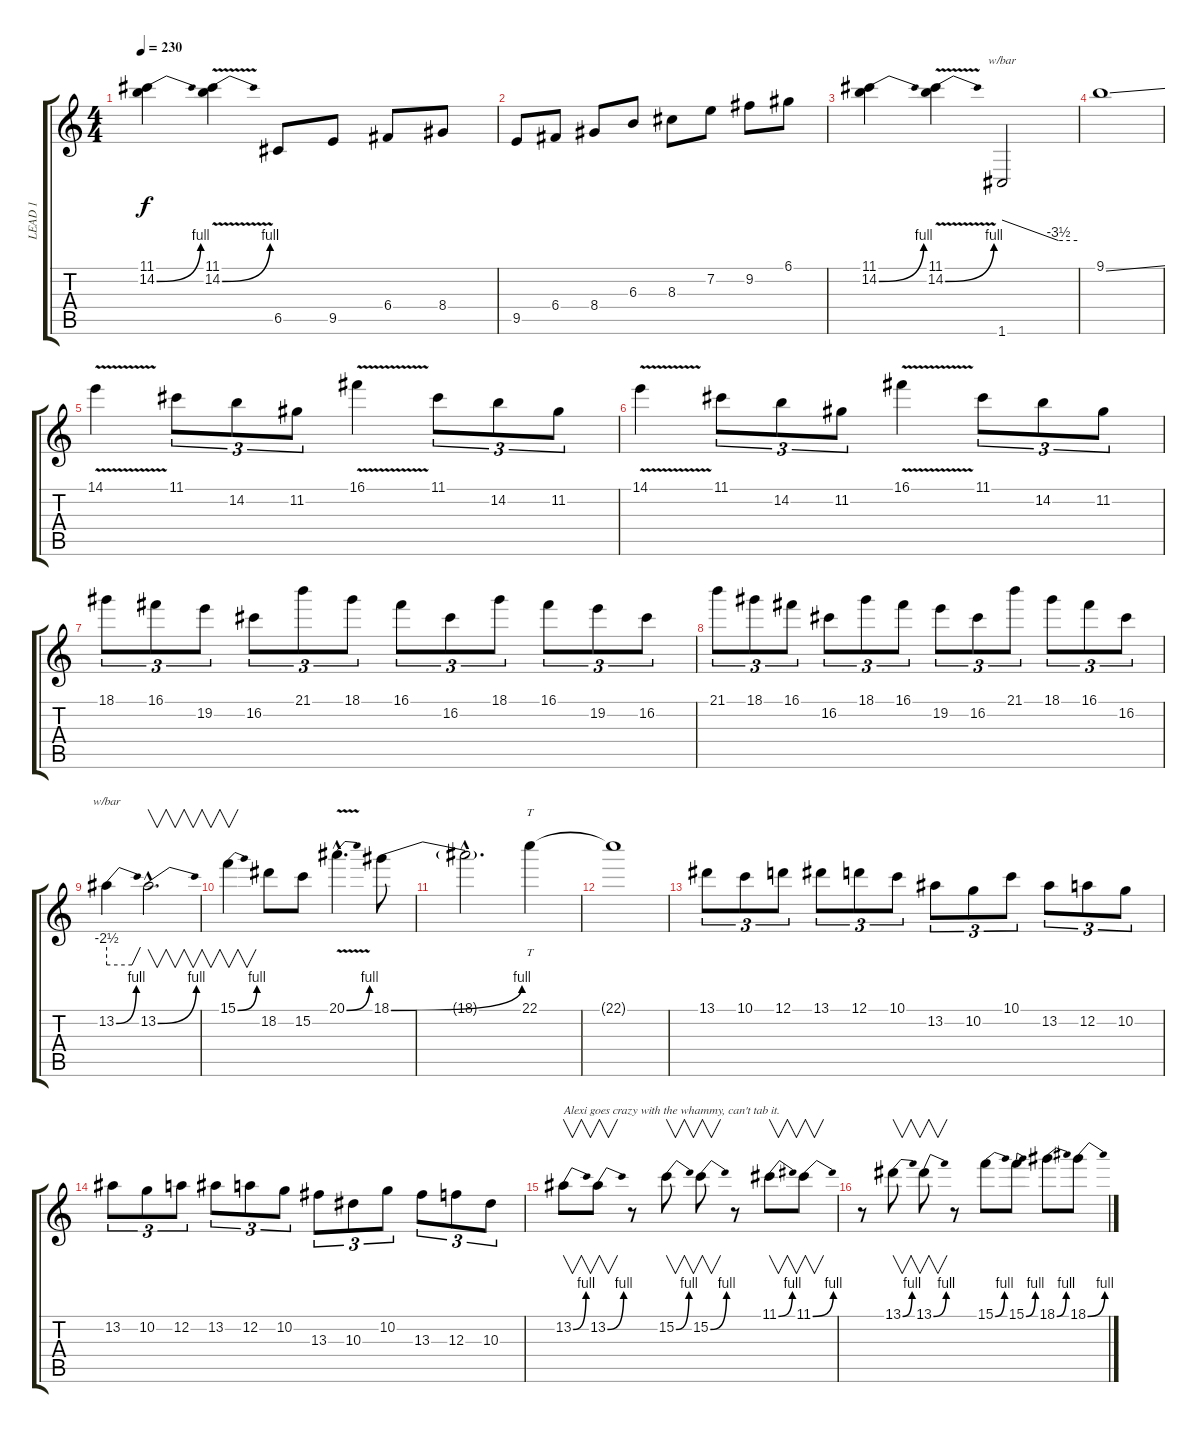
\track ("LEAD 1" "LEAD 1") {instrument distortionguitar}
\staff {score tabs}
\tuning (D4 A3 F3 C3 G2 C2) {hide}
\ts (4 4)
\tempo 230
\clef g2
\ks c
(11.1 14.2{be (bend 0 0 60 4)}).4{dy f} (11.1 14.2{be (bend 0 0 60 4) v}).4 6.5.8 9.5.8 6.4.8 8.4.8 |
9.5.8 6.4.8 8.4.8 6.3.8 8.3.8 7.2.8 9.2.8 6.1.8 |
(11.1 14.2{be (bend 0 0 60 4)}).4 (11.1 14.2{be (bend 0 0 60 4) v}).4 1.6.2{tbe (custom default 0 0 45 -14 60 -14)} |
9.1{ss}.1 |
14.1{v}.4 11.1.8{tu (3 2)} 14.2.8{tu (3 2)} 11.2.8{tu (3 2)} 16.1{v}.4 11.1.8{tu (3 2)} 14.2.8{tu (3 2)} 11.2.8{tu (3 2)} |
14.1{v}.4 11.1.8{tu (3 2)} 14.2.8{tu (3 2)} 11.2.8{tu (3 2)} 16.1{v}.4 11.1.8{tu (3 2)} 14.2.8{tu (3 2)} 11.2.8{tu (3 2)} |
18.1.8{tu (3 2)} 16.1.8{tu (3 2)} 19.2.8{tu (3 2)} 16.2.8{tu (3 2)} 21.1.8{tu (3 2)} 18.1.8{tu (3 2)} 16.1.8{tu (3 2)} 16.2.8{tu (3 2)} 18.1.8{tu (3 2)} 16.1.8{tu (3 2)} 19.2.8{tu (3 2)} 16.2.8{tu (3 2)} |
21.1.8{tu (3 2)} 18.1.8{tu (3 2)} 16.1.8{tu (3 2)} 16.2.8{tu (3 2)} 18.1.8{tu (3 2)} 16.1.8{tu (3 2)} 19.2.8{tu (3 2)} 16.2.8{tu (3 2)} 21.1.8{tu (3 2)} 18.1.8{tu (3 2)} 16.1.8{tu (3 2)} 16.2.8{tu (3 2)} |
13.2{be (bend 0 0 60 4)}.4{tbe (custom default 0 -10 45 -10 60 0)} 13.2{be (bend 0 0 60 4) hac}.2{v d} |
15.1{be (bend 0 0 60 4)}.4{v} 18.2.8 15.2.8 20.1{be (bend 0 0 60 4) v hac}.4{d} 18.1{be (bend 0 0 60 4)}.8 |
18.1{hac t}.2{d} 22.1.4{tt} |
22.1{t}.1 |
13.1.8{tu (3 2)} 10.1.8{tu (3 2)} 12.1.8{tu (3 2)} 13.1.8{tu (3 2)} 12.1.8{tu (3 2)} 10.1.8{tu (3 2)} 13.2.8{tu (3 2)} 10.2.8{tu (3 2)} 10.1.8{tu (3 2)} 13.2.8{tu (3 2)} 12.2.8{tu (3 2)} 10.2.8{tu (3 2)} |
13.2.8{tu (3 2)} 10.2.8{tu (3 2)} 12.2.8{tu (3 2)} 13.2.8{tu (3 2)} 12.2.8{tu (3 2)} 10.2.8{tu (3 2)} 13.3.8{tu (3 2)} 10.3.8{tu (3 2)} 10.2.8{tu (3 2)} 13.3.8{tu (3 2)} 12.3.8{tu (3 2)} 10.3.8{tu (3 2)} |
13.2{be (bend 0 0 60 4)}.8{v txt "Alexi goes crazy with the whammy, can't tab it. "} 13.2{be (bend 0 0 60 4)}.8{v} r.8 15.2{be (bend 0 0 60 4)}.8{v} 15.2{be (bend 0 0 60 4)}.8{v} r.8 11.1{be (bend 0 0 60 4)}.8{v} 11.1{be (bend 0 0 60 4)}.8{v} |
r.8 13.1{be (bend 0 0 60 4)}.8{v} 13.1{be (bend 0 0 60 4)}.8{v} r.8 15.1{be (bend 0 0 60 4)}.8 15.1{be (bend 0 0 60 4)}.8 18.1{be (bend 0 0 60 4)}.8 18.1{be (bend 0 0 60 4)}.8
